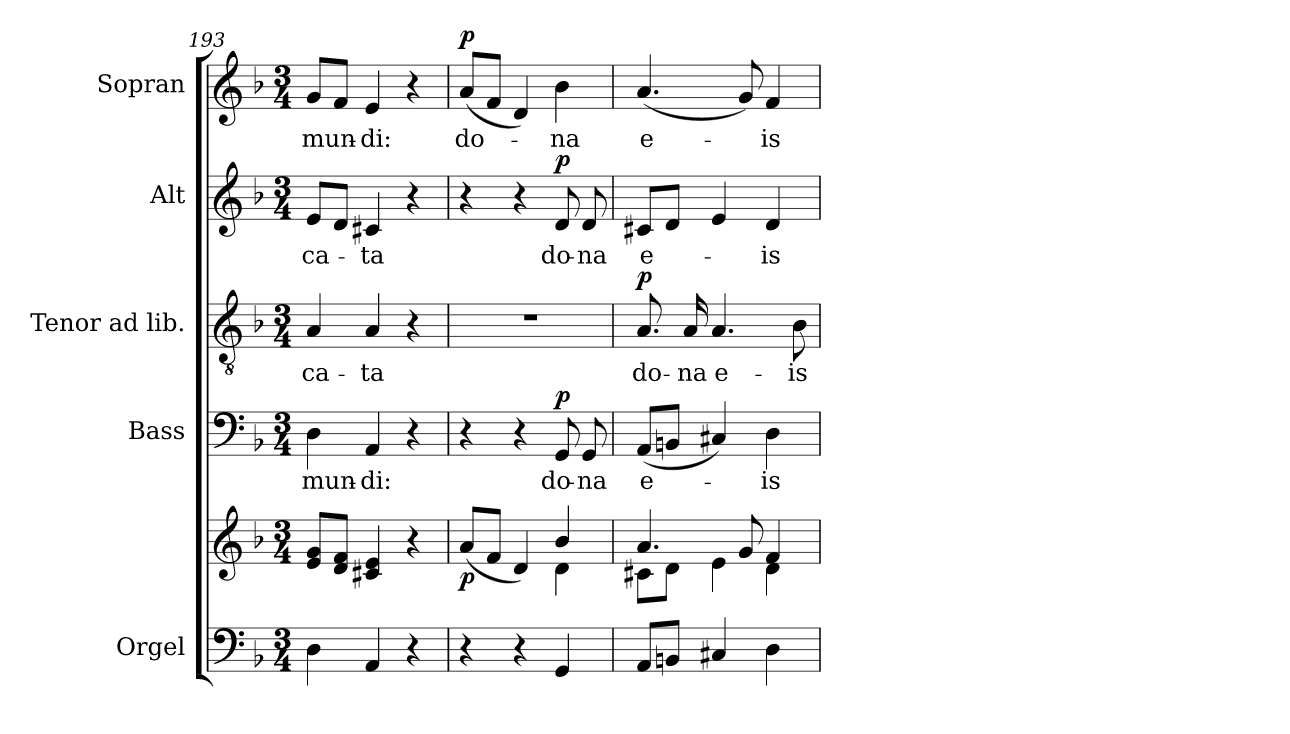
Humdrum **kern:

**kern	**kern	**dynam	**kern	**text	**dynam	**kern	**text	**dynam	**kern	**text	**dynam	**kern	**text	**dynam
*part5	*part5	*part5	*part4	*part4	*part4	*part3	*part3	*part3	*part2	*part2	*part2	*part1	*part1	*part1
*staff6	*staff5	*staff5/6	*staff4	*staff4	*staff4	*staff3	*staff3	*staff3	*staff2	*staff2	*staff2	*staff1	*staff1	*staff1
*I"Orgel	*	*	*I"Bass	*	*	*I"Tenor ad lib.	*	*	*I"Alt	*	*	*I"Sopran	*	*
*I'Org.	*	*	*I'B	*	*	*I'T	*	*	*I'A	*	*	*I'S	*	*
*clefF4	*clefG2	*	*clefF4	*	*	*clefGv2	*	*	*clefG2	*	*	*clefG2	*	*
*k[b-]	*k[b-]	*	*k[b-]	*	*	*k[b-]	*	*	*k[b-]	*	*	*k[b-]	*	*
*F:	*F:	*	*F:	*	*	*F:	*	*	*F:	*	*	*F:	*	*
*M3/4	*M3/4	*	*M3/4	*	*	*M3/4	*	*	*M3/4	*	*	*M3/4	*	*
=193	=193	=193	=193	=193	=193	=193	=193	=193	=193	=193	=193	=193	=193	=193
!	!	!	!	!LO:LY:b	!	!	!LO:LY:b	!	!	!LO:LY:b	!	!	!LO:LY:b	!
4D\	8e/ 8g/L	.	4D\	mun-	.	4A/	-ca-	.	8e/L	-ca-	.	8g/L	mun-	.
.	8d/ 8f/J	.	.	.	.	.	.	.	8d/J	.	.	8f/J	.	.
!	!	!	!	!LO:LY:b	!	!	!LO:LY:b	!	!	!LO:LY:b	!	!	!LO:LY:b	!
4AA/	4c#X/ 4e/	.	4AA/	-di:	.	4A/	-ta	.	4c#X/	-ta	.	4e/	-di:	.
4r	4r	.	4r	.	.	4r	.	.	4r	.	.	4r	.	.
!!LO:LB:g=z
=194	=194	=194	=194	=194	=194	=194	=194	=194	=194	=194	=194	=194	=194	=194
*	*^	*	*	*	*	*	*	*	*	*	*	*	*	*
!	!	!	!LO:DY:b	!	!	!	!	!	!	!	!	!	!	!LO:LY:b	!LO:DY:a
4r	(<8a/L	2ryy	p	4r	.	.	2.r	.	.	4r	.	.	(<8a/L	do-	p
.	8f/J	.	.	.	.	.	.	.	.	.	.	.	8f/J	.	.
4r	4d/)	.	.	4r	.	.	.	.	.	4r	.	.	4d/)	.	.
!	!	!	!	!	!LO:LY:b	!LO:DY:a	!	!	!	!	!LO:LY:b	!LO:DY:a	!	!LO:LY:b	!
4GG/	4b-/	4d\	.	8GG/	do-	p	.	.	.	8d/	do-	p	4b-\	-na	.
!	!	!	!	!	!LO:LY:b	!	!	!	!	!	!LO:LY:b	!	!	!	!
.	.	.	.	8GG/	-na	.	.	.	.	8d/	-na	.	.	.	.
=195	=195	=195	=195	=195	=195	=195	=195	=195	=195	=195	=195	=195	=195	=195	=195
!	!	!	!	!	!LO:LY:b	!	!	!LO:LY:b	!LO:DY:a	!	!LO:LY:b	!	!	!LO:LY:b	!
8AA/L	4.a/	8c#X\L	.	(<8AA/L	e-	.	8.A/	do-	p	8c#X/L	e-	.	(<4.a/	e-	.
8BBn/J	.	8d\J	.	8BBn/J	.	.	.	.	.	8d/J	.	.	.	.	.
!	!	!	!	!	!	!	!	!LO:LY:b	!	!	!	!	!	!	!
.	.	.	.	.	.	.	16A/	-na	.	.	.	.	.	.	.
!	!	!	!	!	!	!	!	!LO:LY:b	!	!	!	!	!	!	!
4C#X/	.	4e\	.	4C#X/)	.	.	4.A/	e-	.	4e/	.	.	.	.	.
.	8g/	.	.	.	.	.	.	.	.	.	.	.	8g/)	.	.
!	!	!	!	!	!LO:LY:b	!	!	!	!	!	!LO:LY:b	!	!	!LO:LY:b	!
4D\	4f/	4d\	.	4D\	-is	.	.	.	.	4d/	-is	.	4f/	-is	.
!	!	!	!	!	!	!	!	!LO:LY:b	!	!	!	!	!	!	!
.	.	.	.	.	.	.	8B-\	-is	.	.	.	.	.	.	.
*	*v	*v	*	*	*	*	*	*	*	*	*	*	*	*	*
=	=	=	=	=	=	=	=	=	=	=	=	=	=	=
*-	*-	*-	*-	*-	*-	*-	*-	*-	*-	*-	*-	*-	*-	*-
